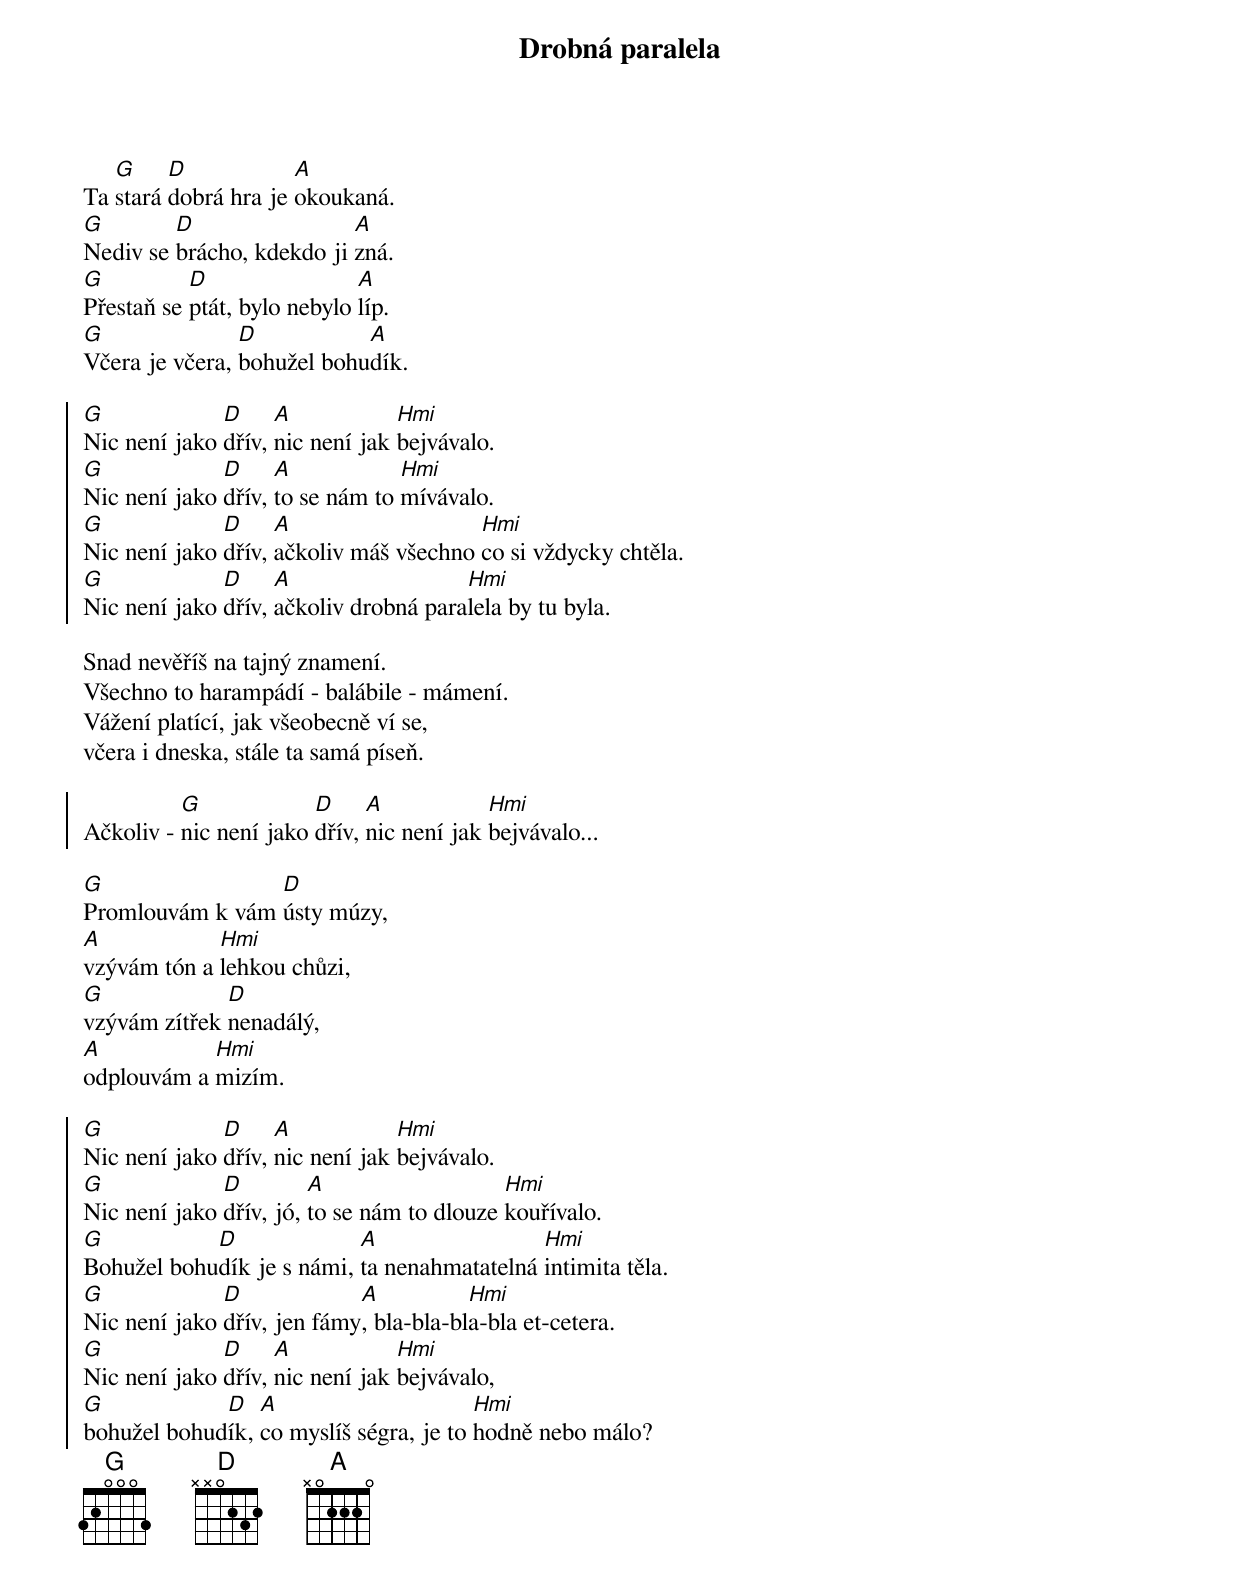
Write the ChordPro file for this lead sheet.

{title: Drobná paralela}
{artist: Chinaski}
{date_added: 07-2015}
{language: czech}
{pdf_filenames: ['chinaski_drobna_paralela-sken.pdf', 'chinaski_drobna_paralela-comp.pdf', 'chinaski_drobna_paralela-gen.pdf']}
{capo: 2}
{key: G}
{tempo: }
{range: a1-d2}
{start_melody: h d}

{start_of_verse}
Ta [G]stará [D]dobrá hra je [A]okoukaná.
[G]Nediv se [D]brácho, kdekdo ji [A]zná.
[G]Přestaň se [D]ptát, bylo nebylo [A]líp.
[G]Včera je včera, [D]bohužel bohu[A]dík.
{end_of_verse}

{start_of_chorus}
[G]Nic není jako [D]dřív, [A]nic není jak [Hmi]bejvávalo.
[G]Nic není jako [D]dřív, [A]to se nám to [Hmi]mívávalo.
[G]Nic není jako [D]dřív, [A]ačkoliv máš všechno [Hmi]co si vždycky chtěla.
[G]Nic není jako [D]dřív, [A]ačkoliv drobná para[Hmi]lela by tu byla.
{end_of_chorus}

{start_of_verse}
Snad nevěříš na tajný znamení.
Všechno to harampádí - balábile - mámení.
Vážení platící, jak všeobecně ví se,
včera i dneska, stále ta samá píseň.
{end_of_verse}

{start_of_chorus}
Ačkoliv - [G]nic není jako [D]dřív, [A]nic není jak [Hmi]bejvávalo...
{end_of_chorus}

{start_of_bridge}
[G]Promlouvám k vám [D]ústy múzy,
[A]vzývám tón a [Hmi]lehkou chůzi,
[G]vzývám zítřek [D]nenadálý,
[A]odplouvám a [Hmi]mizím.
{end_of_bridge}

{start_of_chorus}
[G]Nic není jako [D]dřív, [A]nic není jak [Hmi]bejvávalo.
[G]Nic není jako [D]dřív, jó, [A]to se nám to dlouze [Hmi]kouřívalo.
[G]Bohužel bohu[D]dík je s námi, [A]ta nenahmatatelná [Hmi]intimita těla.
[G]Nic není jako [D]dřív, jen fámy[A], bla-bla-bl[Hmi]a-bla et-cetera.
[G]Nic není jako [D]dřív, [A]nic není jak [Hmi]bejvávalo,
[G]bohužel bohud[D]ík, [A]co myslíš ségra, je to [Hmi]hodně nebo málo?
{end_of_chorus}
